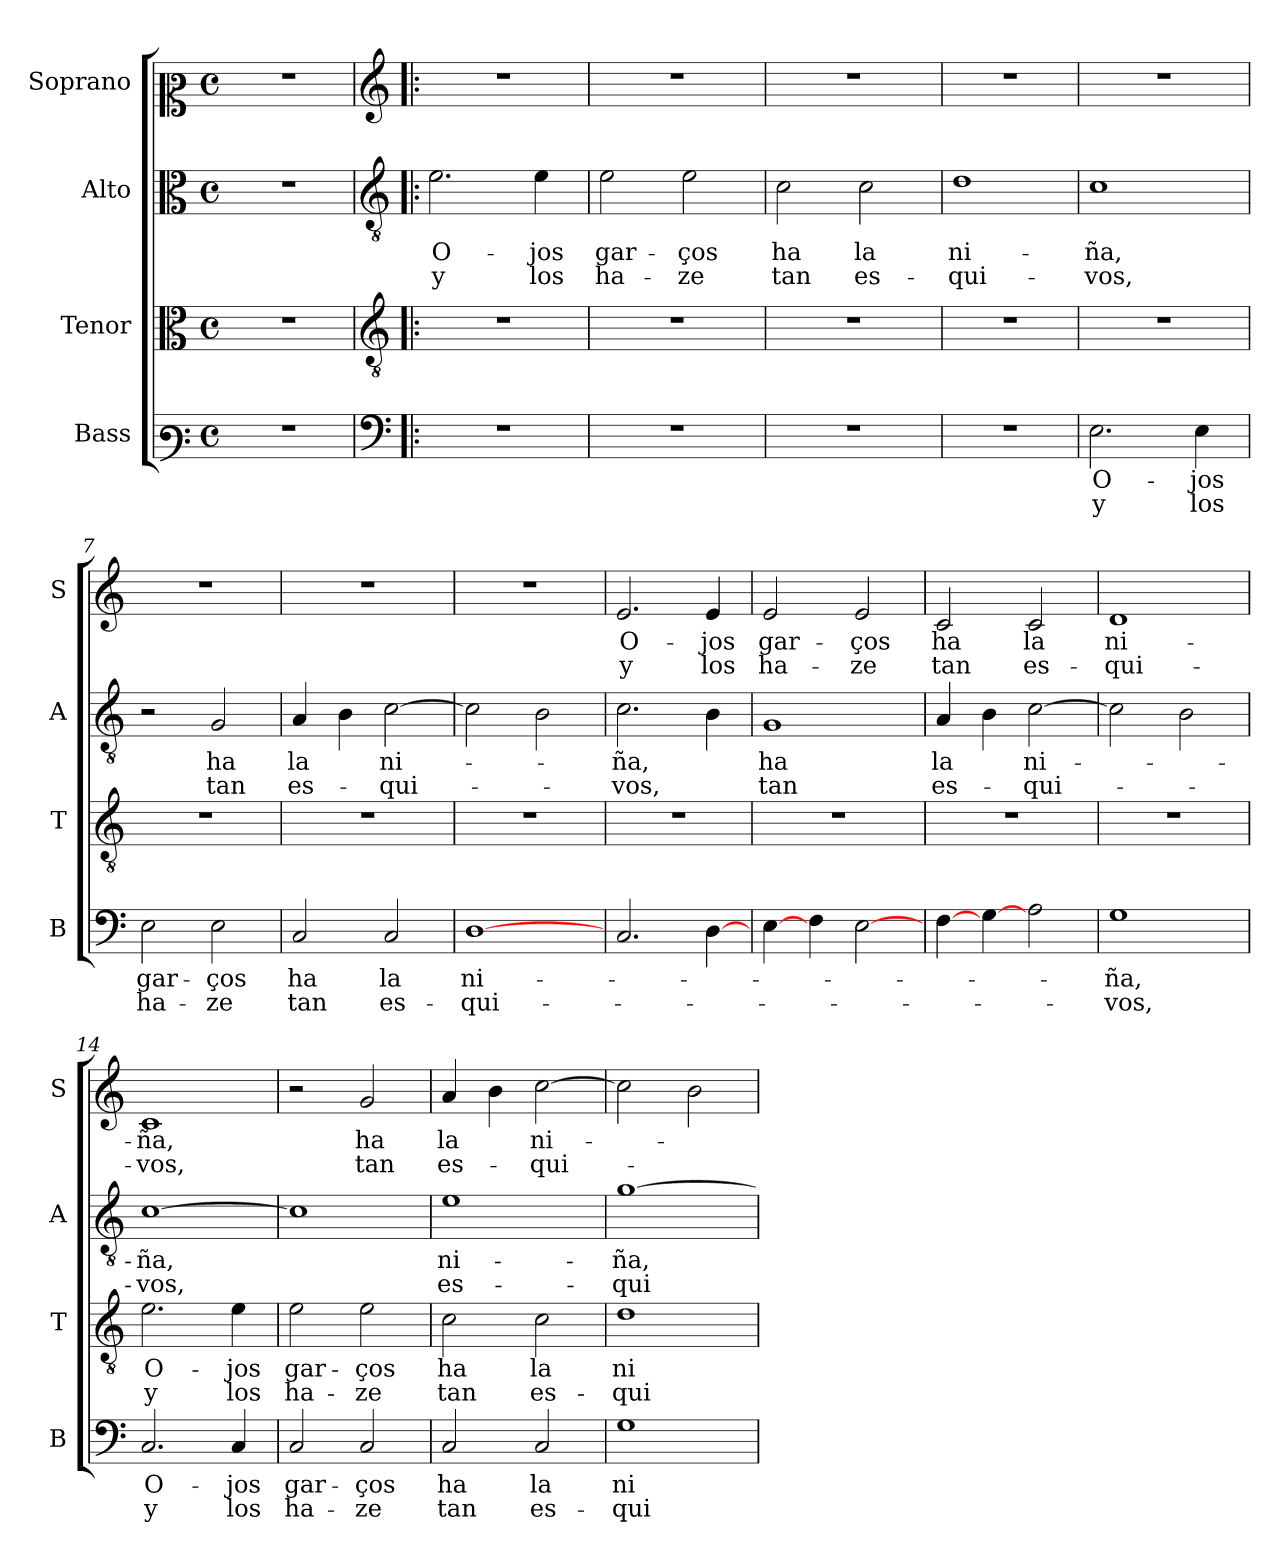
**kern	**text	**text	**kern	**text	**text	**kern	**text	**text	**kern	**text	**text
*part4	*part4	*part4	*part3	*part3	*part3	*part2	*part2	*part2	*part1	*part1	*part1
*staff4	*staff4	*staff4	*staff3	*staff3	*staff3	*staff2	*staff2	*staff2	*staff1	*staff1	*staff1
*I"Bass	*	*	*I"Tenor	*	*	*I"Alto	*	*	*I"Soprano	*	*
*I'B	*	*	*I'T	*	*	*I'A	*	*	*I'S	*	*
*clefF3	*	*	*clefC3	*	*	*clefC3	*	*	*clefC2	*	*
*k[]	*	*	*k[]	*	*	*k[]	*	*	*k[]	*	*
*C:	*	*	*C:	*	*	*C:	*	*	*C:	*	*
*M4/4	*	*	*M4/4	*	*	*M4/4	*	*	*M4/4	*	*
*met(c)	*	*	*met(c)	*	*	*met(c)	*	*	*met(c)	*	*
=1	=1	=1	=1	=1	=1	=1	=1	=1	=1	=1	=1
1r	.	.	1r	.	.	1r	.	.	1r	.	.
=2!|:	=2!|:	=2!|:	=2!|:	=2!|:	=2!|:	=2!|:	=2!|:	=2!|:	=2!|:	=2!|:	=2!|:
*clefF4	*	*	*clefGv2	*	*	*clefGv2	*	*	*clefG2	*	*
1r	.	.	1r	.	.	2.e\	O-	y	1r	.	.
.	.	.	.	.	.	4e\	-jos	los	.	.	.
=3	=3	=3	=3	=3	=3	=3	=3	=3	=3	=3	=3
1r	.	.	1r	.	.	2e\	gar-	ha-	1r	.	.
.	.	.	.	.	.	2e\	-ços	-ze	.	.	.
=4	=4	=4	=4	=4	=4	=4	=4	=4	=4	=4	=4
1r	.	.	1r	.	.	2c\	ha	tan	1r	.	.
.	.	.	.	.	.	2c\	la	es-	.	.	.
=5	=5	=5	=5	=5	=5	=5	=5	=5	=5	=5	=5
1r	.	.	1r	.	.	1d	ni-	-qui-	1r	.	.
=6	=6	=6	=6	=6	=6	=6	=6	=6	=6	=6	=6
2.E\	O-	y	1r	.	.	1c	-ña,	-vos,	1r	.	.
4E\	-jos	los	.	.	.	.	.	.	.	.	.
=7	=7	=7	=7	=7	=7	=7	=7	=7	=7	=7	=7
2E\	gar-	ha-	1r	.	.	2r	.	.	1r	.	.
2E\	-ços	-ze	.	.	.	2G/	ha	tan	.	.	.
=8	=8	=8	=8	=8	=8	=8	=8	=8	=8	=8	=8
2C/	ha	tan	1r	.	.	4A/	la	es-	1r	.	.
.	.	.	.	.	.	4B\	.	.	.	.	.
2C/	la	es-	.	.	.	[2c\	ni-	-qui-	.	.	.
!!LO:LB:g=z
=9	=9	=9	=9	=9	=9	=9	=9	=9	=9	=9	=9
[1D	ni-	-qui-	1r	.	.	2c\]	.	.	1r	.	.
.	.	.	.	.	.	2B\	.	.	.	.	.
=10	=10	=10	=10	=10	=10	=10	=10	=10	=10	=10	=10
2.C/	.	.	1r	.	.	2.c\	-ña,	-vos,	2.e/	O-	y
[4D\	.	.	.	.	.	4B\	.	.	4e/	-jos	los
=11	=11	=11	=11	=11	=11	=11	=11	=11	=11	=11	=11
[4E\	.	.	1r	.	.	1G	ha	tan	2e/	gar-	ha-
4F\	.	.	.	.	.	.	.	.	.	.	.
[2E\	.	.	.	.	.	.	.	.	2e/	-ços	-ze
=12	=12	=12	=12	=12	=12	=12	=12	=12	=12	=12	=12
[4F\	.	.	1r	.	.	4A/	la	es-	2c/	ha	tan
[4G\	.	.	.	.	.	4B\	.	.	.	.	.
2A\	.	.	.	.	.	[2c\	ni-	-qui-	2c/	la	es-
=13	=13	=13	=13	=13	=13	=13	=13	=13	=13	=13	=13
1G	-ña,	-vos,	1r	.	.	2c\]	.	.	1d	ni-	-qui-
.	.	.	.	.	.	2B\	.	.	.	.	.
=14	=14	=14	=14	=14	=14	=14	=14	=14	=14	=14	=14
2.C/	O-	y	2.e\	O-	y	[1c	-ña,	-vos,	1c	-ña,	-vos,
4C/	-jos	los	4e\	-jos	los	.	.	.	.	.	.
=15	=15	=15	=15	=15	=15	=15	=15	=15	=15	=15	=15
2C/	gar-	ha-	2e\	gar-	ha-	1c]	.	.	2r	.	.
2C/	-ços	-ze	2e\	-ços	-ze	.	.	.	2g/	ha	tan
!!LO:PB:g=z
=16	=16	=16	=16	=16	=16	=16	=16	=16	=16	=16	=16
2C/	ha	tan	2c\	ha	tan	1e	ni-	es-	4a/	la	es-
.	.	.	.	.	.	.	.	.	4b\	.	.
2C/	la	es-	2c\	la	es-	.	.	.	[2cc\	ni-	-qui-
=17	=17	=17	=17	=17	=17	=17	=17	=17	=17	=17	=17
1G	ni-	-qui-	1d	ni-	-qui-	[1g	-ña,	-qui-	2cc\]	.	.
.	.	.	.	.	.	.	.	.	2b\	.	.
=	=	=	=	=	=	=	=	=	=	=	=
*-	*-	*-	*-	*-	*-	*-	*-	*-	*-	*-	*-
